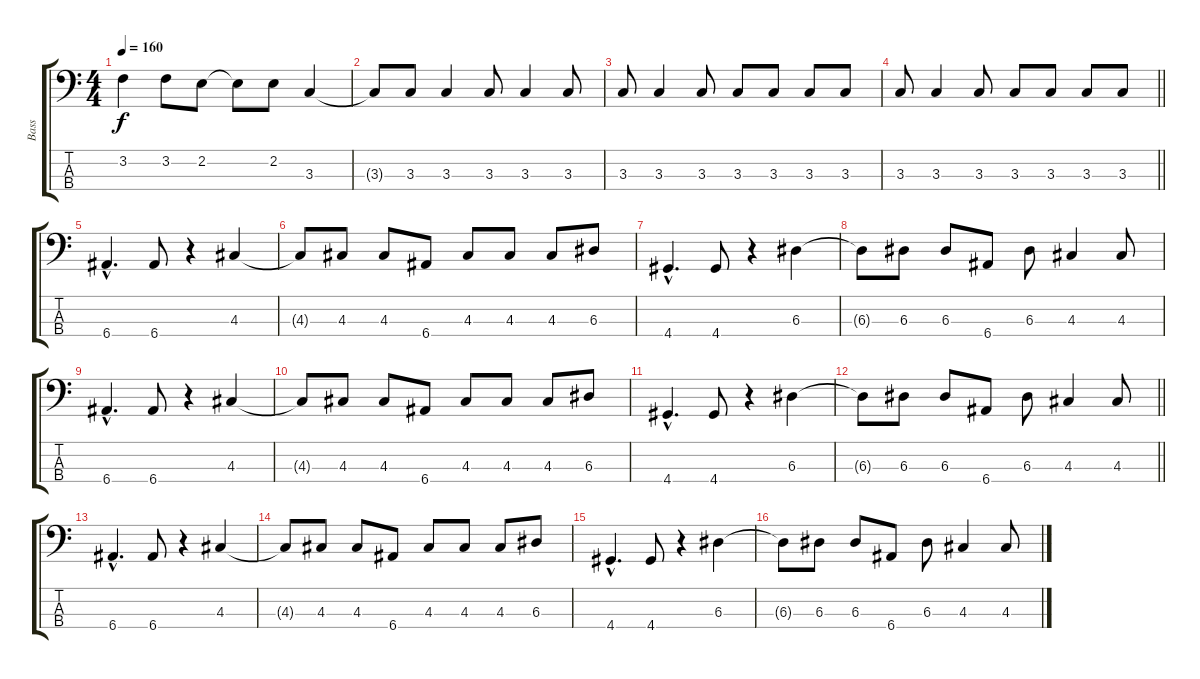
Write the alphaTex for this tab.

\track ("Bass" "Bass") {instrument electricbasspick}
\staff {score tabs}
\tuning (G2 D2 A1 E1) {hide}
\ts (4 4)
\tempo 160
\clef f4
\ks c
3.2.4{dy f} 3.2.8 2.2.8 2.2{t}.8 2.2.8 3.3.4 |
3.3{t}.8 3.3.8 3.3.4 3.3.8 3.3.4 3.3.8 |
3.3.8 3.3.4 3.3.8 3.3.8 3.3.8 3.3.8 3.3.8 |
\barLineRight lightlight
3.3.8 3.3.4 3.3.8 3.3.8 3.3.8 3.3.8 3.3.8 |
6.4{hac}.4{d} 6.4.8 r.4 4.3.4 |
4.3{t}.8 4.3.8 4.3.8 6.4.8 4.3.8 4.3.8 4.3.8 6.3.8 |
4.4{hac}.4{d} 4.4.8 r.4 6.3.4 |
6.3{t}.8 6.3.8 6.3.8 6.4.8 6.3.8 4.3.4 4.3.8 |
6.4{hac}.4{d} 6.4.8 r.4 4.3.4 |
4.3{t}.8 4.3.8 4.3.8 6.4.8 4.3.8 4.3.8 4.3.8 6.3.8 |
4.4{hac}.4{d} 4.4.8 r.4 6.3.4 |
\barLineRight lightlight
6.3{t}.8 6.3.8 6.3.8 6.4.8 6.3.8 4.3.4 4.3.8 |
6.4{hac}.4{d} 6.4.8 r.4 4.3.4 |
4.3{t}.8 4.3.8 4.3.8 6.4.8 4.3.8 4.3.8 4.3.8 6.3.8 |
4.4{hac}.4{d} 4.4.8 r.4 6.3.4 |
6.3{t}.8 6.3.8 6.3.8 6.4.8 6.3.8 4.3.4 4.3.8
